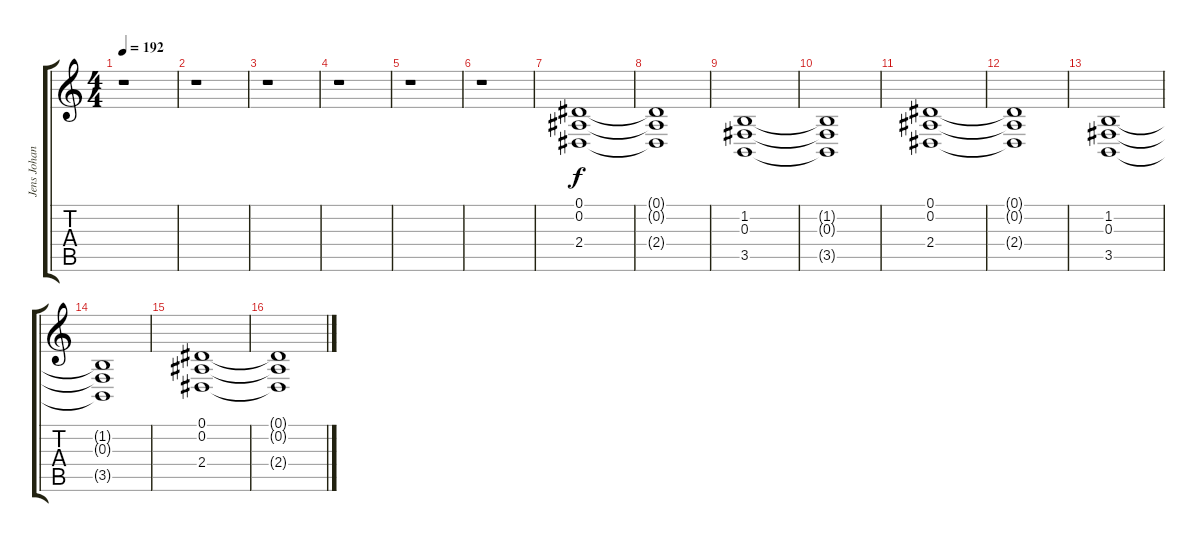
\track ("Jens Johansson" "Jens Johan") {instrument stringensemble2}
\staff {score tabs}
\tuning (Eb4 Bb3 Gb3 Db3 Ab2 Eb2) {hide}
\ts (4 4)
\tempo 192
\clef g2
\ks c
r.1{dy f} |
r.1 |
r.1 |
r.1 |
r.1 |
r.1 |
(0.1 0.2 2.4).1 |
(0.1{t} 0.2{t} 2.4{t}).1 |
(1.2 0.3 3.5).1 |
(1.2{t} 0.3{t} 3.5{t}).1 |
(0.1 0.2 2.4).1 |
(0.1{t} 0.2{t} 2.4{t}).1 |
(1.2 0.3 3.5).1 |
(1.2{t} 0.3{t} 3.5{t}).1 |
(0.1 0.2 2.4).1 |
(0.1{t} 0.2{t} 2.4{t}).1
